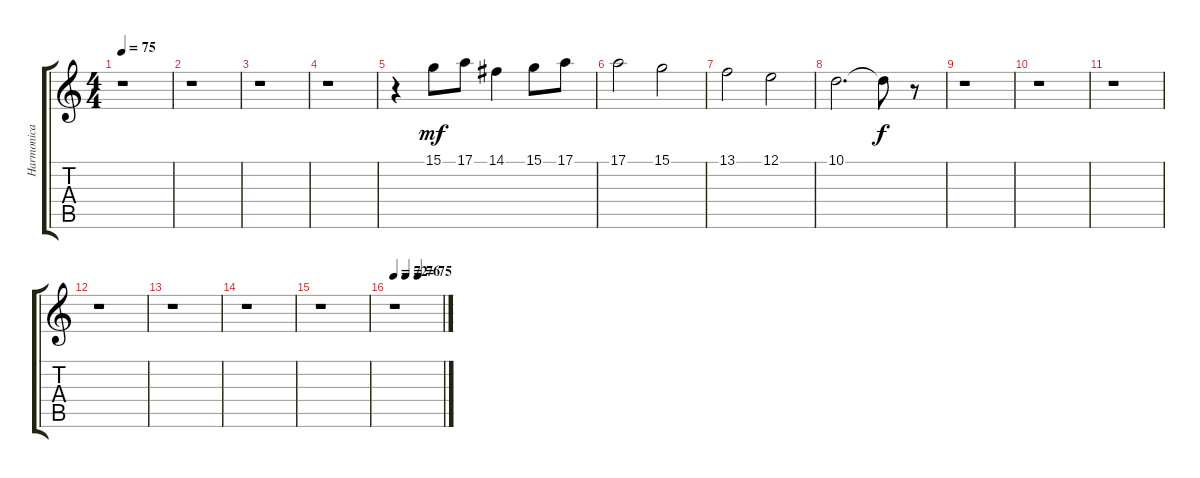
\track ("Harmonica" "Harmonica") {instrument harmonica}
\staff {score tabs}
\tuning (E4 B3 G3 D3 A2 E2) {hide}
\ts (4 4)
\tempo 75
\clef g2
\ks c
r.1{dy f} |
r.1 |
r.1 |
r.1 |
r.4 15.1.8{dy mf} 17.1.8 14.1.4 15.1.8 17.1.8 |
17.1.2 15.1.2 |
13.1.2 12.1.2 |
10.1.2{d} 10.1{t}.8{dy f} r.8 |
r.1 |
r.1 |
r.1 |
r.1 |
r.1 |
r.1 |
r.1 |
\tempo 72
\tempo (76 0.25)
\tempo (75 0.5)
r.1
